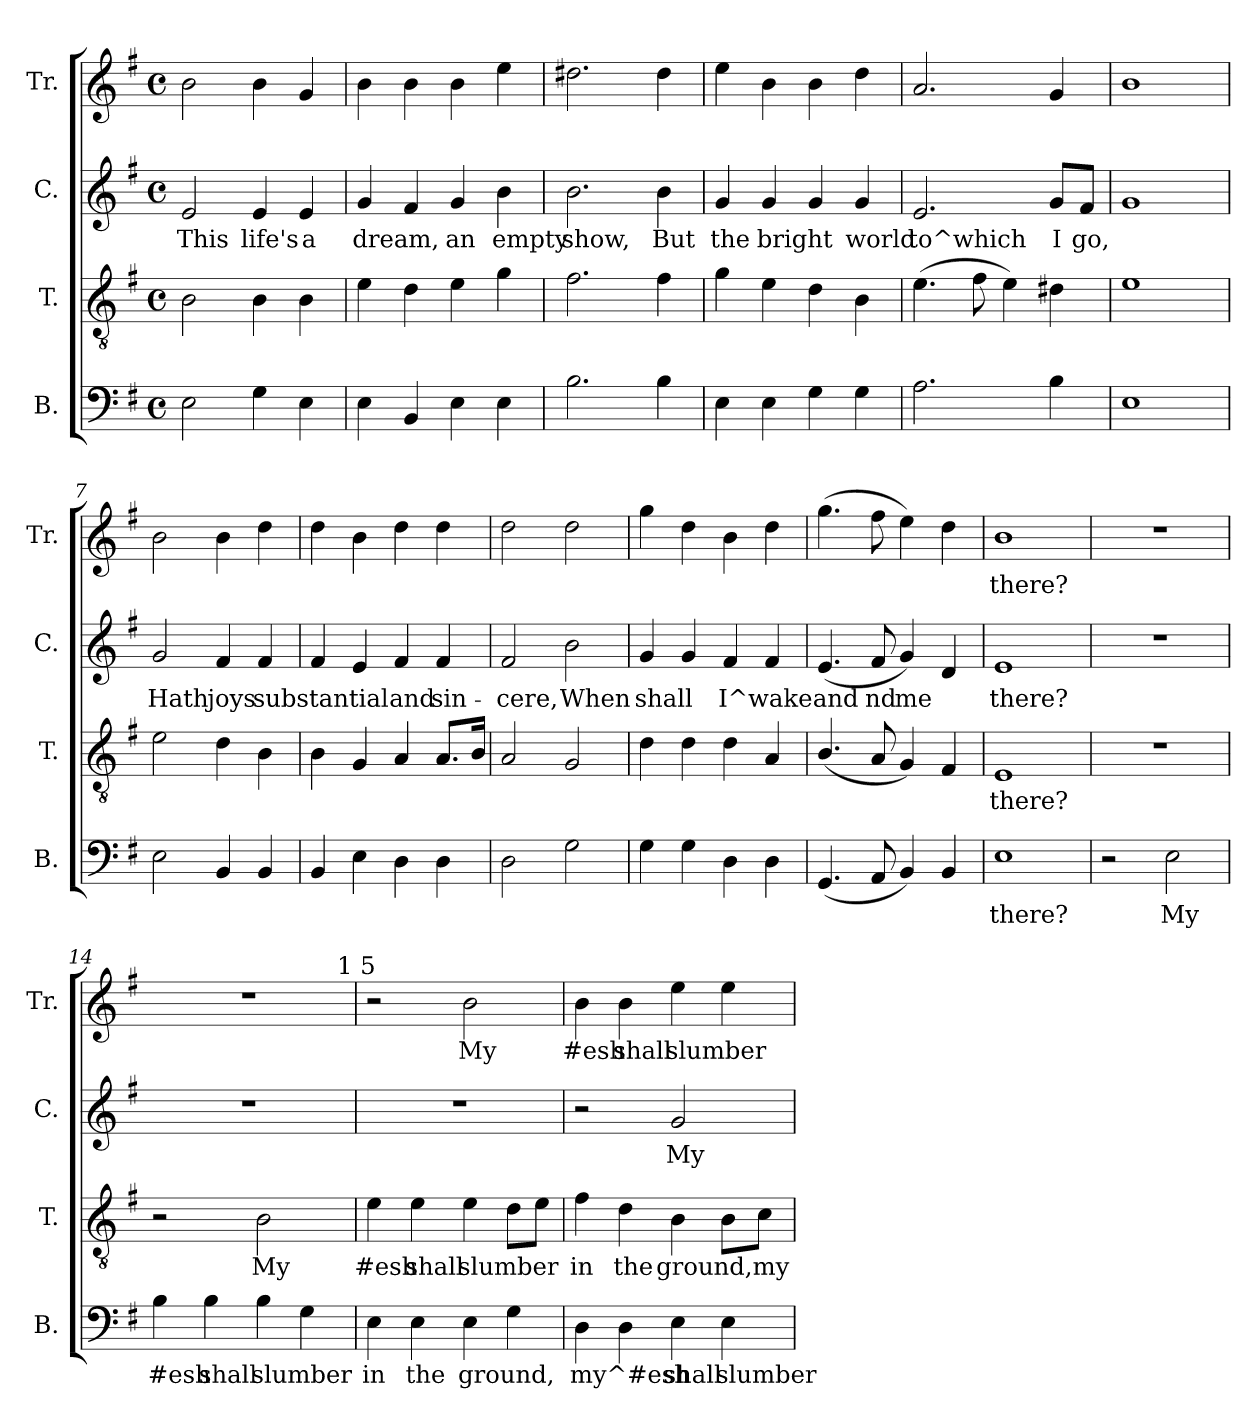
**kern	**text	**kern	**text	**kern	**text	**kern	**text
*part4	*part4	*part3	*part3	*part2	*part2	*part1	*part1
*staff4	*staff4	*staff3	*staff3	*staff2	*staff2	*staff1	*staff1
*I"B.	*	*I"T.	*	*I"C.	*	*I"Tr.	*
*I'B.	*	*I'T.	*	*I'C.	*	*I'Tr.	*
!!LO:PB:g=z
*stria5	*	*stria5	*	*stria5	*	*stria5	*
*clefF4	*	*clefGv2	*	*clefG2	*	*clefG2	*
*k[f#]	*	*k[f#]	*	*k[f#]	*	*k[f#]	*
*G:	*	*G:	*	*G:	*	*G:	*
*M4/4	*	*M4/4	*	*M4/4	*	*M4/4	*
*met(c)	*	*met(c)	*	*met(c)	*	*met(c)	*
=1	=1	=1	=1	=1	=1	=1	=1
!	!LO:LY:b:cj	!	!LO:LY:b:cj	!	!LO:LY:b:cj	!	!LO:LY:b:cj
2E\	.	2B\	.	2e/	This	2b\	.
!	!LO:LY:b:cj	!	!LO:LY:b:cj	!	!LO:LY:b:cj	!	!LO:LY:b:cj
4G\	.	4B\	.	4e/	life's	4b\	.
!	!LO:LY:b:cj	!	!LO:LY:b:cj	!	!LO:LY:b:cj	!	!LO:LY:b:cj
4E\	.	4B\	.	4e/	a	4g/	.
=2	=2	=2	=2	=2	=2	=2	=2
!	!LO:LY:b:cj	!	!LO:LY:b:cj	!	!LO:LY:b:cj	!	!LO:LY:b:cj
4E\	.	4e\	.	4g/	dream,	4b\	.
!	!LO:LY:b:cj	!	!LO:LY:b:cj	!	!LO:LY:b:cj	!	!LO:LY:b:cj
4BB/	.	4d\	.	4f#/	.	4b\	.
!	!LO:LY:b:cj	!	!LO:LY:b:cj	!	!LO:LY:b:cj	!	!LO:LY:b:cj
4E\	.	4e\	.	4g/	an	4b\	.
!	!LO:LY:b:cj	!	!LO:LY:b:cj	!	!LO:LY:b:cj	!	!LO:LY:b:cj
4E\	.	4g\	.	4b\	empty	4ee\	.
=3	=3	=3	=3	=3	=3	=3	=3
!	!LO:LY:b:cj	!	!LO:LY:b:cj	!	!LO:LY:b:cj	!	!LO:LY:b:cj
2.B\	.	2.f#\	.	2.b\	show,	2.dd#X\	.
!	!LO:LY:b:cj	!	!LO:LY:b:cj	!	!LO:LY:b:cj	!	!LO:LY:b:cj
4B\	.	4f#\	.	4b\	But	4dd#\	.
=4	=4	=4	=4	=4	=4	=4	=4
!	!LO:LY:b:cj	!	!LO:LY:b:cj	!	!LO:LY:b:cj	!	!LO:LY:b:cj
4E\	.	4g\	.	4g/	the	4ee\	.
!	!LO:LY:b:cj	!	!LO:LY:b:cj	!	!LO:LY:b:cj	!	!LO:LY:b:cj
4E\	.	4e\	.	4g/	bright	4b\	.
!	!LO:LY:b:cj	!	!LO:LY:b:cj	!	!LO:LY:b:cj	!	!LO:LY:b:cj
4G\	.	4d\	.	4g/	.	4b\	.
!	!LO:LY:b:cj	!	!LO:LY:b:cj	!	!LO:LY:b:cj	!	!LO:LY:b:cj
4G\	.	4B\	.	4g/	world	4dd\	.
=5	=5	=5	=5	=5	=5	=5	=5
!	!LO:LY:b:cj	!	!LO:LY:b:cj	!	!LO:LY:b:cj	!	!LO:LY:b:cj
2.A\	.	(>4.e\	.	2.e/	to^which	2.a>/	.
!	!	!	!LO:LY:b:cj	!	!	!	!
.	.	8f#\	.	.	.	.	.
!	!	!	!LO:LY:b:cj	!	!	!	!
.	.	4e\)	.	.	.	.	.
!	!LO:LY:b:cj	!	!LO:LY:b:cj	!	!LO:LY:b:cj	!	!LO:LY:b:cj
4B\	.	4d#X\	.	8g/L	I	4g/	.
!	!	!	!	!	!LO:LY:b:cj	!	!
.	.	.	.	8f#/J	go,	.	.
=6	=6	=6	=6	=6	=6	=6	=6
!	!LO:LY:b:cj	!	!LO:LY:b:cj	!	!LO:LY:b:cj	!	!LO:LY:b:cj
1E	.	1e	.	1g	.	1b	.
=7	=7	=7	=7	=7	=7	=7	=7
!	!LO:LY:b:cj	!	!LO:LY:b:cj	!	!LO:LY:b:cj	!	!LO:LY:b:cj
2E\	.	2e\	.	2g/	Hath	2b\	.
!	!LO:LY:b:cj	!	!LO:LY:b:cj	!	!LO:LY:b:cj	!	!LO:LY:b:cj
4BB/	.	4d\	.	4f#/	joys	4b\	.
!	!LO:LY:b:cj	!	!LO:LY:b:cj	!	!LO:LY:b:cj	!	!LO:LY:b:cj
4BB/	.	4B\	.	4f#/	substantial	4dd\	.
=8	=8	=8	=8	=8	=8	=8	=8
!	!LO:LY:b:cj	!	!LO:LY:b:cj	!	!LO:LY:b:cj	!	!LO:LY:b:cj
4BB/	.	4B\	.	4f#/	.	4dd\	.
!	!LO:LY:b:cj	!	!LO:LY:b:cj	!	!LO:LY:b:cj	!	!LO:LY:b:cj
4E\	.	4G/	.	4e/	.	4b\	.
!	!LO:LY:b:cj	!	!LO:LY:b:cj	!	!LO:LY:b:cj	!	!LO:LY:b:cj
4D\	.	4A/	.	4f#/	and	4dd\	.
!	!LO:LY:b:cj	!	!LO:LY:b:cj	!	!LO:LY:b:cj	!	!LO:LY:b:cj
4D\	.	8.A/L	.	4f#/	sin-	4dd\	.
!	!	!	!LO:LY:b:cj	!	!	!	!
.	.	16B/J	.	.	.	.	.
=9	=9	=9	=9	=9	=9	=9	=9
!	!LO:LY:b:cj	!	!LO:LY:b:cj	!	!LO:LY:b:cj	!	!LO:LY:b:cj
2D\	.	2A/	.	2f#/	-cere,	2dd\	.
!	!LO:LY:b:cj	!	!LO:LY:b:cj	!	!LO:LY:b:cj	!	!LO:LY:b:cj
2G\	.	2G/	.	2b\	When	2dd\	.
=10	=10	=10	=10	=10	=10	=10	=10
!	!LO:LY:b:cj	!	!LO:LY:b:cj	!	!LO:LY:b:cj	!	!LO:LY:b:cj
4G\	.	4d\	.	4g/	shall	4gg>\	.
!	!LO:LY:b:cj	!	!LO:LY:b:cj	!	!LO:LY:b:cj	!	!LO:LY:b:cj
4G\	.	4d\	.	4g/	.	4dd\	.
!	!LO:LY:b:cj	!	!LO:LY:b:cj	!	!LO:LY:b:cj	!	!LO:LY:b:cj
4D\	.	4d\	.	4f#/	I^wake	4b\	.
!	!LO:LY:b:cj	!	!LO:LY:b:cj	!	!LO:LY:b:cj	!	!LO:LY:b:cj
4D\	.	4A/	.	4f#/	.	4dd\	.
=11	=11	=11	=11	=11	=11	=11	=11
!	!LO:LY:b:cj	!	!LO:LY:b:cj	!	!LO:LY:b:cj	!	!LO:LY:b:cj
(<4.GG/	.	(<4.B/	.	(<4.e/	and	(>4.gg\	.
!	!LO:LY:b:cj	!	!LO:LY:b:cj	!	!LO:LY:b:cj	!	!LO:LY:b:cj
8AA/	.	8A/	.	8f#/	nd	8ff#\	.
!	!LO:LY:b:cj	!	!LO:LY:b:cj	!	!LO:LY:b:cj	!	!LO:LY:b:cj
4BB/)	.	4G/)	.	4g/)	me	4ee\)	.
!	!LO:LY:b:cj	!	!LO:LY:b:cj	!	!LO:LY:b:cj	!	!LO:LY:b:cj
4BB/	.	4F#/	.	4d/	.	4dd\	.
!!LO:PB:g=z
=12	=12	=12	=12	=12	=12	=12	=12
!	!LO:LY:b:cj	!	!LO:LY:b:cj	!	!LO:LY:b:cj	!	!LO:LY:b:cj
1E	there?	1E	there?	1e	there?	1b	there?
=13	=13	=13	=13	=13	=13	=13	=13
2r	.	1r	.	1r	.	1r	.
!	!LO:LY:b:cj	!	!	!	!	!	!
2E\	My	.	.	.	.	.	.
=14	=14	=14	=14	=14	=14	=14	=14
!	!LO:LY:b:cj	!	!	!	!	!	!
*	*	*	*	*	*	*^	*
4B\	#esh	2r	.	1r	.	1r	2...ryy	.
!	!LO:LY:b:cj	!	!	!	!	!	!	!
4B\	shall	.	.	.	.	.	.	.
!	!LO:LY:b:cj	!	!LO:LY:b:cj	!	!	!	!	!
4B\	slumber	2B\	My	.	.	.	.	.
!	!LO:LY:b:cj	!	!	!	!	!	!	!
4G\	.	.	.	.	.	.	.	.
!	!	!	!	!	!	!	!LO:TX:a:t=1 5	!
.	.	.	.	.	.	.	16ryy	.
=15	=15	=15	=15	=15	=15	=15	=15	=15
!	!LO:LY:b:cj	!	!LO:LY:b:cj	!	!	!	!	!
*	*	*	*	*	*	*v	*v	*
4E\	in	4e\	#esh	1r	.	2r	.
!	!LO:LY:b:cj	!	!LO:LY:b:cj	!	!	!	!
4E\	the	4e\	shall	.	.	.	.
!	!LO:LY:b:cj	!	!LO:LY:b:cj	!	!	!	!LO:LY:b:cj
4E\	ground,	4e\	slumber	.	.	2b\	My
!	!LO:LY:b:cj	!	!LO:LY:b:cj	!	!	!	!
4G\	.	8d\L	.	.	.	.	.
!	!	!	!LO:LY:b:cj	!	!	!	!
.	.	8e\J	.	.	.	.	.
=16	=16	=16	=16	=16	=16	=16	=16
!	!LO:LY:b:cj	!	!LO:LY:b:cj	!	!	!	!LO:LY:b:cj
4D\	my^#esh	4f#\	in	2r	.	4b\	#esh
!	!LO:LY:b:cj	!	!LO:LY:b:cj	!	!	!	!LO:LY:b:cj
4D\	.	4d\	the	.	.	4b\	shall
!	!LO:LY:b:cj	!	!LO:LY:b:cj	!	!LO:LY:b:cj	!	!LO:LY:b:cj
4E\	shall	4B\	ground,	2g/	My	4ee\	slumber
!	!LO:LY:b:cj	!	!LO:LY:b:cj	!	!	!	!LO:LY:b:cj
4E\	slumber	8B\L	.	.	.	4ee\	.
!	!	!	!LO:LY:b:cj	!	!	!	!
.	.	8c\J	my	.	.	.	.
=	=	=	=	=	=	=	=
*-	*-	*-	*-	*-	*-	*-	*-
